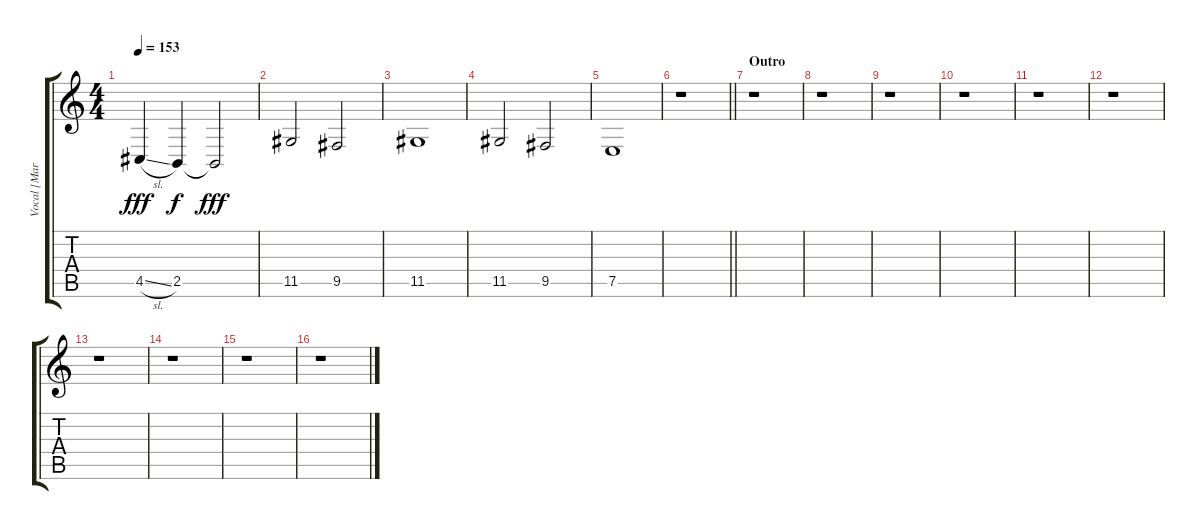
\track ("Vocal [Mark]" "Vocal [Mar") {instrument fx4atmosphere}
\staff {score tabs}
\tuning (E4 B3 G3 D3 A2 E2) {hide}
\ts (4 4)
\tempo 153
\clef g2
\ks c
4.5{sl}.4{dy fff} 2.5.4{dy f} 2.5{t}.2{dy fff} |
11.5.2 9.5.2 |
11.5.1 |
11.5.2 9.5.2 |
7.5.1 |
\barLineRight lightlight
r.1 |
\section ("" "Outro")
r.1 |
r.1 |
r.1 |
r.1 |
r.1 |
r.1 |
r.1 |
r.1 |
r.1 |
r.1
